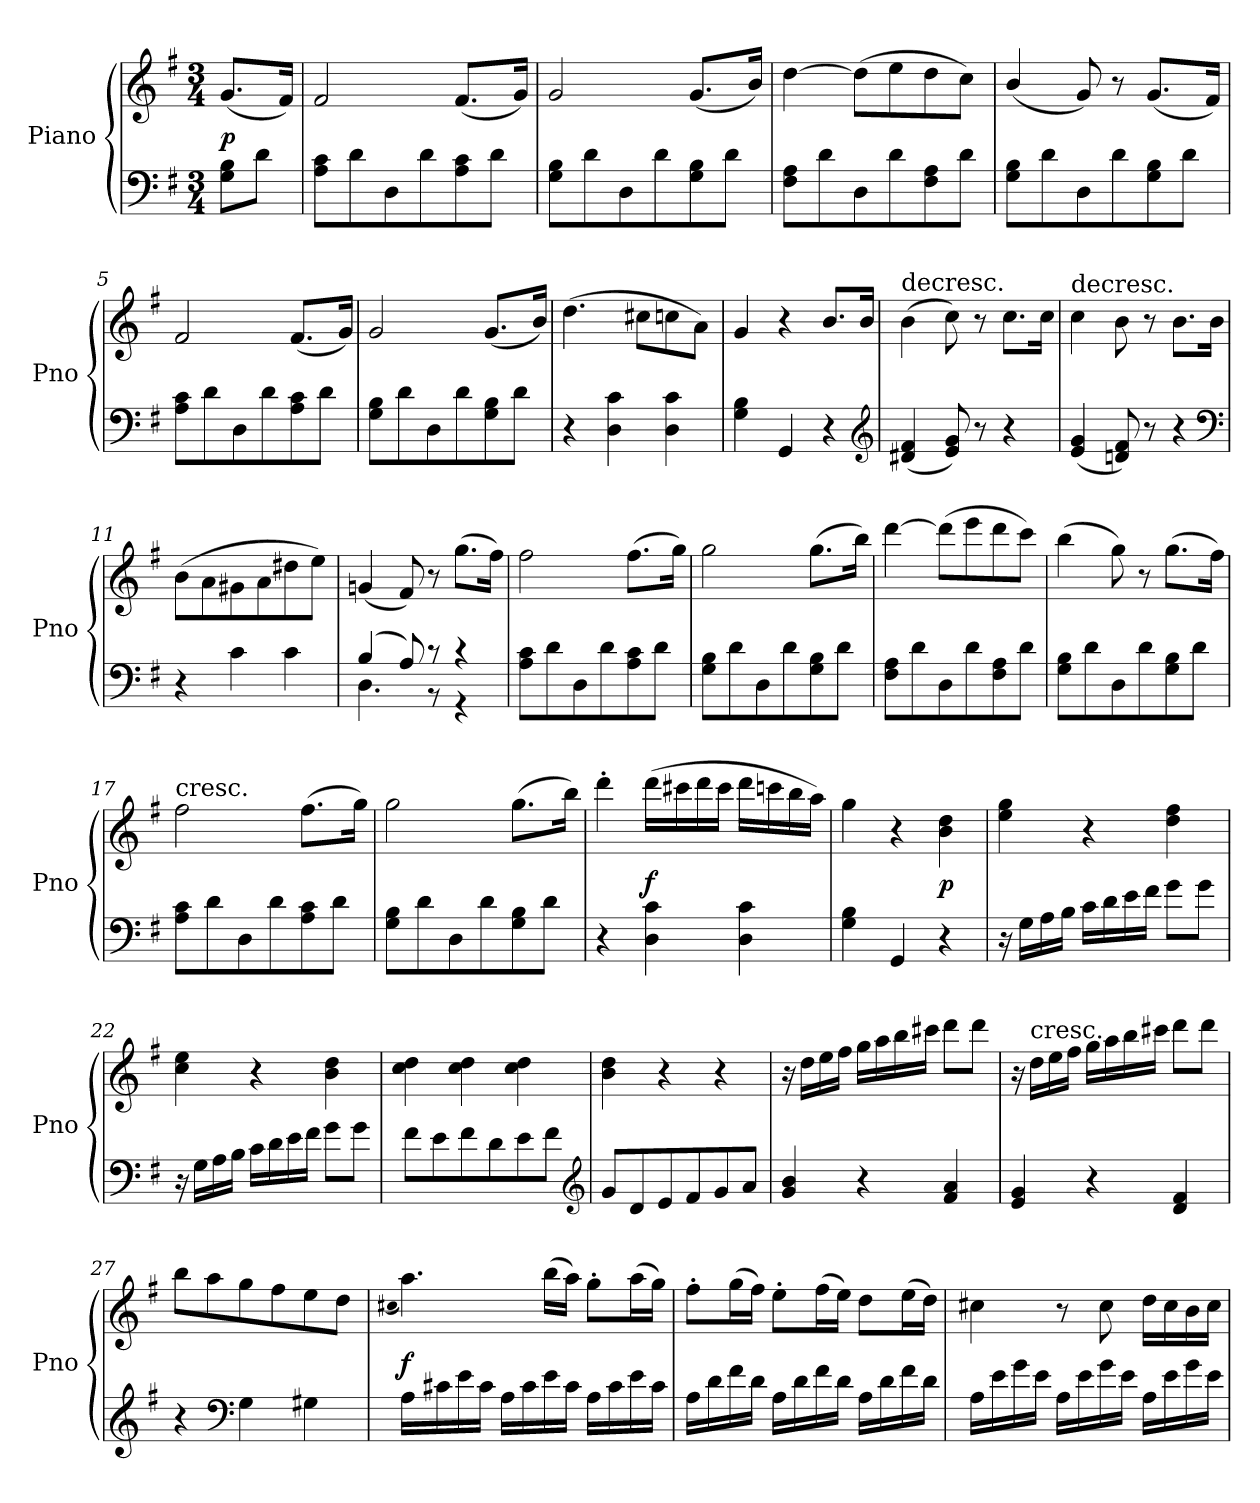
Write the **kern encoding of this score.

**kern	**kern	**dynam
*part1	*part1	*part1
*staff2	*staff1	*staff1/2
*I"Piano	*	*
*I'Pno	*	*
*clefF4	*clefG2	*
*k[f#]	*k[f#]	*
*G:	*G:	*
*M3/4	*M3/4	*
*MM132	*MM132	*
=	=	=
8G\ 8B\L	(8.g/L	p
8d\J	.	.
.	16f#/Jk)	.
=1	=1	=1
8A\ 8c\L	2f#/	.
8d\	.	.
8D\	.	.
8d\	.	.
8A\ 8c\	(8.f#/L	.
8d\J	.	.
.	16g/Jk)	.
=2	=2	=2
8G\ 8B\L	2g/	.
8d\	.	.
8D\	.	.
8d\	.	.
8G\ 8B\	(8.g/L	.
8d\J	.	.
.	16b/Jk)	.
=3	=3	=3
8F#\ 8A\L	[4dd\	.
8d\	.	.
8D\	(8dd\L]	.
8d\	8ee\	.
8F#\ 8A\	8dd\	.
8d\J	8cc\J)	.
=4	=4	=4
8G\ 8B\L	(4b/	.
8d\	.	.
8D\	8g/)	.
8d\	8r	.
8G\ 8B\	(8.g/L	.
8d\J	.	.
.	16f#/Jk)	.
=5	=5	=5
8A\ 8c\L	2f#/	.
8d\	.	.
8D\	.	.
8d\	.	.
8A\ 8c\	(8.f#/L	.
8d\J	.	.
.	16g/Jk)	.
=6	=6	=6
8G\ 8B\L	2g/	.
8d\	.	.
8D\	.	.
8d\	.	.
8G\ 8B\	(8.g/L	.
8d\J	.	.
.	16b/Jk)	.
=7	=7	=7
4r	(4.dd\	.
4D\ 4c\	.	.
.	8cc#X\L	.
4D\ 4c\	8ccn\	.
.	8a\J)	.
=8	=8	=8
4G\ 4B\	4g/	.
4GG/	4r	.
4r	8.b/L	.
.	16b/Jk	.
*clefG2	*	*
=9	=9	=9
!	!LO:TX:t=decresc.	!
(4d#X/ 4f#/	(4b\	.
8e/ 8g/)	8cc\)	.
8r	8r	.
4r	8.cc\L	.
.	16cc\Jk	.
=10	=10	=10
!	!LO:TX:t=decresc.	!
(4e/ 4g/	4cc\	.
8dn/ 8f#/)	8b\	.
8r	8r	.
4r	8.b\L	.
.	16b\Jk	.
*clefF4	*	*
=11	=11	=11
4r	(8b\L	.
.	8a\	.
4c\	8g#X\	.
.	8a\	.
4c\	8dd#X\	.
.	8ee\J)	.
=12	=12	=12
*^	*	*
(4B/	4.D\	(4gn/	.
8A/)	.	8f#/)	.
8r	8r	8r	.
4r	4r	(8.gg\L	.
.	.	16ff#\Jk)	.
*v	*v	*	*
=13	=13	=13
8A\ 8c\L	2ff#\	.
8d\	.	.
8D\	.	.
8d\	.	.
8A\ 8c\	(8.ff#\L	.
8d\J	.	.
.	16gg\Jk)	.
=14	=14	=14
8G\ 8B\L	2gg\	.
8d\	.	.
8D\	.	.
8d\	.	.
8G\ 8B\	(8.gg\L	.
8d\J	.	.
.	16bb\Jk)	.
=15	=15	=15
8F#\ 8A\L	[4ddd\	.
8d\	.	.
8D\	(8ddd\L]	.
8d\	8eee\	.
8F#\ 8A\	8ddd\	.
8d\J	8ccc\J)	.
=16	=16	=16
8G\ 8B\L	(4bb\	.
8d\	.	.
8D\	8gg\)	.
8d\	8r	.
8G\ 8B\	(8.gg\L	.
8d\J	.	.
.	16ff#\Jk)	.
=17	=17	=17
!	!LO:TX:t=cresc.	!
8A\ 8c\L	2ff#\	.
8d\	.	.
8D\	.	.
8d\	.	.
8A\ 8c\	(8.ff#\L	.
8d\J	.	.
.	16gg\Jk)	.
=18	=18	=18
8G\ 8B\L	2gg\	.
8d\	.	.
8D\	.	.
8d\	.	.
8G\ 8B\	(8.gg\L	.
8d\J	.	.
.	16bb\Jk)	.
=19	=19	=19
4r	4ddd'\	.
4D\ 4c\	(16ddd\LL	f
.	16ccc#X\	.
.	16ddd\	.
.	16ccc#\JJ	.
4D\ 4c\	16ddd\LL	.
.	16cccn\	.
.	16bb\	.
.	16aa\JJ)	.
=20	=20	=20
4G\ 4B\	4gg\	.
4GG/	4r	.
4r	4b\ 4dd\	p
=21	=21	=21
16r	4ee\ 4gg\	.
16G\LL	.	.
16A\	.	.
16B\JJ	.	.
16c\LL	4r	.
16d\	.	.
16e\	.	.
16f#\JJ	.	.
8g\L	4dd\ 4ff#\	.
8g\J	.	.
=22	=22	=22
16r	4cc\ 4ee\	.
16G\LL	.	.
16A\	.	.
16B\JJ	.	.
16c\LL	4r	.
16d\	.	.
16e\	.	.
16f#\JJ	.	.
8g\L	4b\ 4dd\	.
8g\J	.	.
=23	=23	=23
8f#\L	4cc\ 4dd\	.
8e\	.	.
8f#\	4cc\ 4dd\	.
8d\	.	.
8e\	4cc\ 4dd\	.
8f#\J	.	.
*clefG2	*	*
=24	=24	=24
8g/L	4b\ 4dd\	.
8d/	.	.
8e/	4r	.
8f#/	.	.
8g/	4r	.
8a/J	.	.
=25	=25	=25
4g/ 4b/	16r	.
.	16dd\LL	.
.	16ee\	.
.	16ff#\JJ	.
4r	16gg\LL	.
.	16aa\	.
.	16bb\	.
.	16ccc#X\JJ	.
4f#/ 4a/	8ddd\L	.
.	8ddd\J	.
=26	=26	=26
4e/ 4g/	16r	.
!	!LO:TX:t=cresc.	!
.	16dd\LL	.
.	16ee\	.
.	16ff#\JJ	.
4r	16gg\LL	.
.	16aa\	.
.	16bb\	.
.	16ccc#X\JJ	.
4d/ 4f#/	8ddd\L	.
.	8ddd\J	.
=27	=27	=27
4r	8bb\L	.
.	8aa\	.
*clefF4	*	*
4G\	8gg\	.
.	8ff#\	.
4G#X\	8ee\	.
.	8dd\J	.
=28	=28	=28
.	(qcc#X	.
16A\LL	4.aa\)	f
16c#X\	.	.
16e\	.	.
16c#\JJ	.	.
16A\LL	.	.
16c#\	.	.
16e\	(16bb\LL	.
16c#\JJ	16aa\JJ)	.
16A\LL	8gg'\L	.
16c#\	.	.
16e\	(16aa\L	.
16c#\JJ	16gg\JJ)	.
=29	=29	=29
16A\LL	8ff#'\L	.
16d\	.	.
16f#\	(16gg\L	.
16d\JJ	16ff#\JJ)	.
16A\LL	8ee'\L	.
16d\	.	.
16f#\	(16ff#\L	.
16d\JJ	16ee\JJ)	.
16A\LL	8dd\L	.
16d\	.	.
16f#\	(16ee\L	.
16d\JJ	16dd\JJ)	.
=30	=30	=30
16A\LL	4cc#X\	.
16e\	.	.
16g\	.	.
16e\JJ	.	.
16A\LL	8r	.
16e\	.	.
16g\	8cc#\	.
16e\JJ	.	.
16A\LL	16dd\LL	.
16e\	16cc#\	.
16g\	16b\	.
16e\JJ	16cc#\JJ	.
=	=	=
*-	*-	*-
